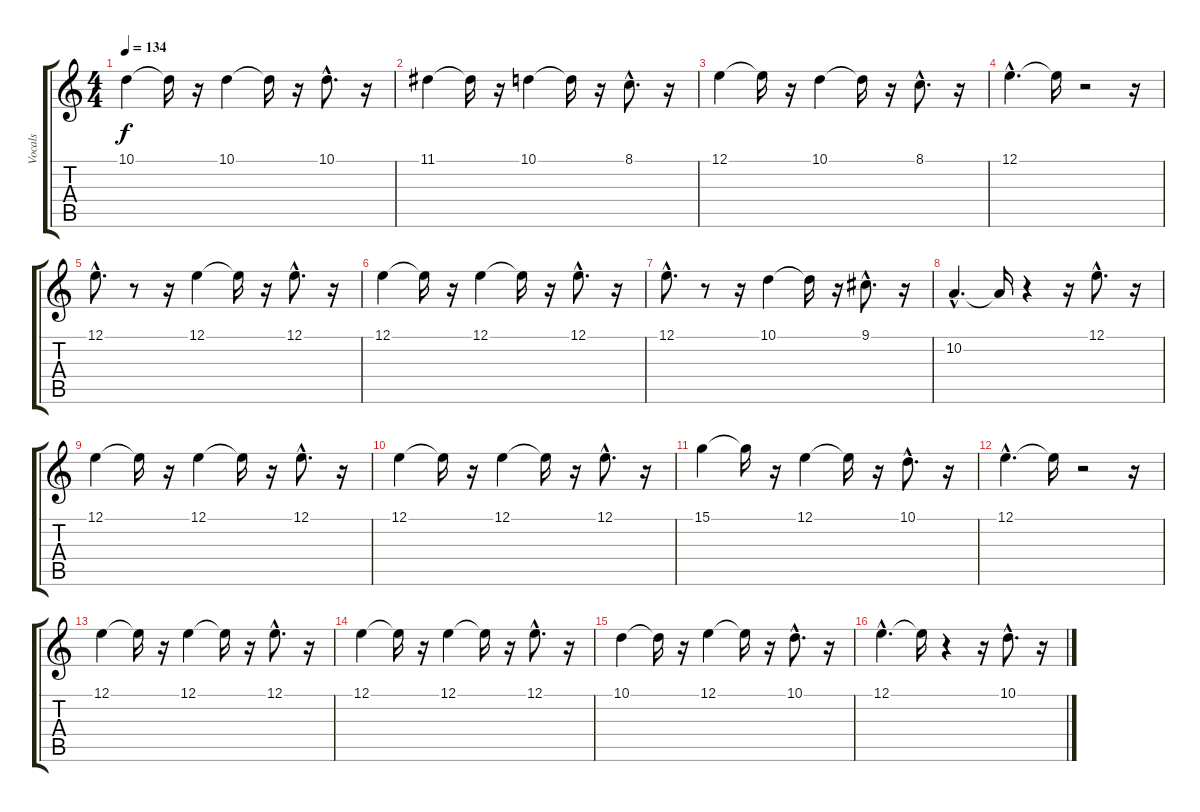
\track ("Vocals" "Vocals") {instrument choiraahs}
\staff {score tabs}
\tuning (E4 B3 G3 D3 A2 E2) {hide}
\ts (4 4)
\tempo 134
\clef g2
\ks c
10.1.4{dy f} 10.1{t}.16 r.16 10.1.4 10.1{t}.16 r.16 10.1{hac}.8{d} r.16 |
11.1.4 11.1{t}.16 r.16 10.1.4 10.1{t}.16 r.16 8.1{hac}.8{d} r.16 |
12.1.4 12.1{t}.16 r.16 10.1.4 10.1{t}.16 r.16 8.1{hac}.8{d} r.16 |
12.1{hac}.4{d} 12.1{t}.16 r.2 r.16 |
12.1{hac}.8{d} r.8 r.16 12.1.4 12.1{t}.16 r.16 12.1{hac}.8{d} r.16 |
12.1.4 12.1{t}.16 r.16 12.1.4 12.1{t}.16 r.16 12.1{hac}.8{d} r.16 |
12.1{hac}.8{d} r.8 r.16 10.1.4 10.1{t}.16 r.16 9.1{hac}.8{d} r.16 |
10.2{hac}.4{d} 10.2{t}.16 r.4 r.16 12.1{hac}.8{d} r.16 |
12.1.4 12.1{t}.16 r.16 12.1.4 12.1{t}.16 r.16 12.1{hac}.8{d} r.16 |
12.1.4 12.1{t}.16 r.16 12.1.4 12.1{t}.16 r.16 12.1{hac}.8{d} r.16 |
15.1.4 15.1{t}.16 r.16 12.1.4 12.1{t}.16 r.16 10.1{hac}.8{d} r.16 |
12.1{hac}.4{d} 12.1{t}.16 r.2 r.16 |
12.1.4 12.1{t}.16 r.16 12.1.4 12.1{t}.16 r.16 12.1{hac}.8{d} r.16 |
12.1.4 12.1{t}.16 r.16 12.1.4 12.1{t}.16 r.16 12.1{hac}.8{d} r.16 |
10.1.4 10.1{t}.16 r.16 12.1.4 12.1{t}.16 r.16 10.1{hac}.8{d} r.16 |
12.1{hac}.4{d} 12.1{t}.16 r.4 r.16 10.1{hac}.8{d} r.16
